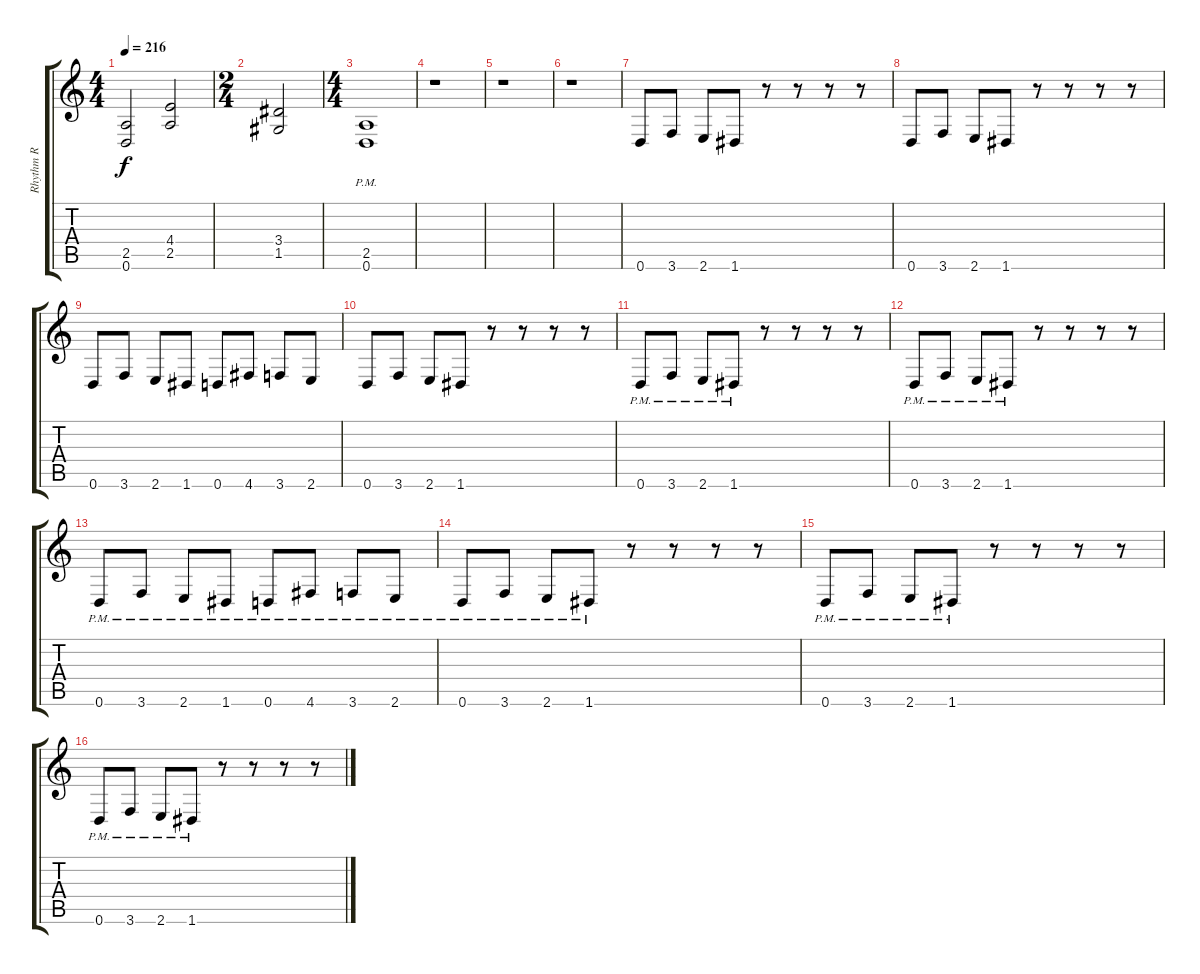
\track ("Rhythm R" "Rhythm R") {instrument distortionguitar}
\staff {score tabs}
\tuning (D4 A3 F3 C3 G2 D2) {hide}
\ts (4 4)
\tempo 216
\clef g2
\ks c
(2.5 0.6).2{dy f} (4.4 2.5).2 |
\ts (2 4)
(3.4 1.5).2 |
\ts (4 4)
(2.5{pm} 0.6{pm}).1 |
r.1 |
r.1 |
r.1 |
0.6.8 3.6.8 2.6.8 1.6.8 r.8 r.8 r.8 r.8 |
0.6.8 3.6.8 2.6.8 1.6.8 r.8 r.8 r.8 r.8 |
0.6.8 3.6.8 2.6.8 1.6.8 0.6.8 4.6.8 3.6.8 2.6.8 |
0.6.8 3.6.8 2.6.8 1.6.8 r.8 r.8 r.8 r.8 |
0.6{pm}.8 3.6{pm}.8 2.6{pm}.8 1.6{pm}.8 r.8 r.8 r.8 r.8 |
0.6{pm}.8 3.6{pm}.8 2.6{pm}.8 1.6{pm}.8 r.8 r.8 r.8 r.8 |
0.6{pm}.8 3.6{pm}.8 2.6{pm}.8 1.6{pm}.8 0.6{pm}.8 4.6{pm}.8 3.6{pm}.8 2.6{pm}.8 |
0.6{pm}.8 3.6{pm}.8 2.6{pm}.8 1.6{pm}.8 r.8 r.8 r.8 r.8 |
0.6{pm}.8 3.6{pm}.8 2.6{pm}.8 1.6{pm}.8 r.8 r.8 r.8 r.8 |
0.6{pm}.8 3.6{pm}.8 2.6{pm}.8 1.6{pm}.8 r.8 r.8 r.8 r.8
